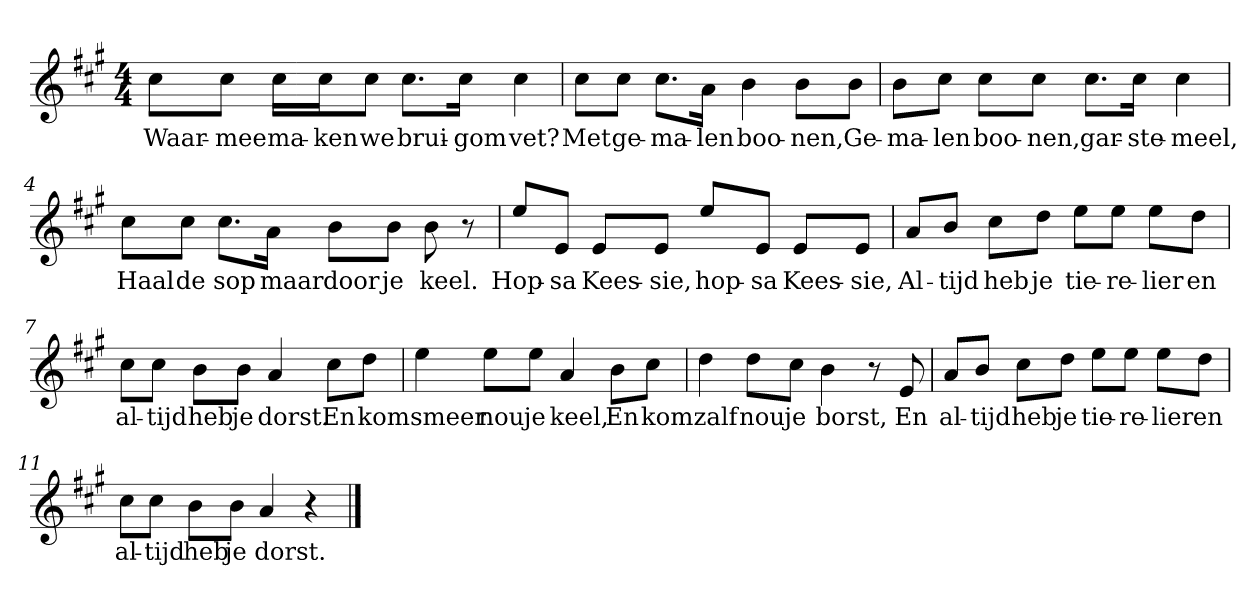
**kern	**text
*part1	*part1
*staff1	*staff1
*clefG2	*
*k[f#c#g#]	*
*A:	*
*M4/4	*
*MM120	*
=1	=1
8cc#\L	Waar-
8cc#\J	-mee
16cc#\LL	ma-
16cc#\J	-ken
8cc#\J	we
8.cc#\L	brui-
16cc#\Jk	-gom
4cc#	vet?
=2	=2
8cc#\L	Met
8cc#\J	ge-
8.cc#\L	-ma-
16a\Jk	-len
4b	boo-
8b\L	-nen,
8b\J	Ge-
=3	=3
8b\L	-ma-
8cc#\J	-len
8cc#\L	boo-
8cc#\J	-nen,
8.cc#\L	gar-
16cc#\Jk	-ste-
4cc#	-meel,
=4	=4
8cc#\L	Haal
8cc#\J	de
8.cc#\L	sop
16a\Jk	maar
8b\L	door
8b\J	je
8b	keel.
8r	.
=5	=5
8ee/L	Hop-
8e/J	-sa
8e/L	Kees-
8e/J	-sie,
8ee/L	hop-
8e/J	-sa
8e/L	Kees-
8e/J	-sie,
=6	=6
8a/L	Al-
8b/J	-tijd
8cc#\L	heb
8dd\J	je
8ee\L	tie-
8ee\J	-re-
8ee\L	-lier
8dd\J	en
=7	=7
8cc#\L	al-
8cc#\J	-tijd
8b\L	heb
8b\J	je
4a	dorst.
8cc#\L	En
8dd\J	kom
=8	=8
4ee	smeer
8ee\L	nou
8ee\J	je
4a	keel,
8b\L	En
8cc#\J	kom
=9	=9
4dd	zalf
8dd\L	nou
8cc#\J	je
4b	borst,
8r	.
8e	En
=10	=10
8a/L	al-
8b/J	-tijd
8cc#\L	heb
8dd\J	je
8ee\L	tie-
8ee\J	-re-
8ee\L	-lier
8dd\J	en
=11	=11
8cc#\L	al-
8cc#\J	-tijd
8b\L	heb
8b\J	je
4a	dorst.
4r	.
==	==
*-	*-
